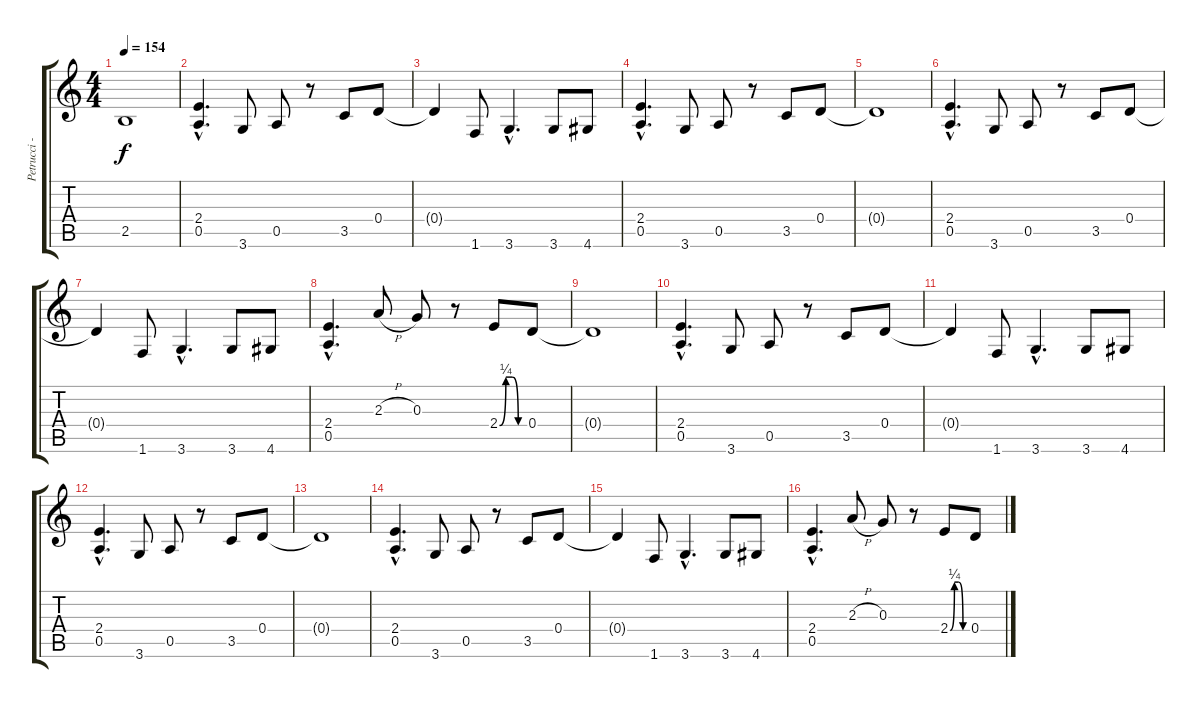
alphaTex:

\track ("Petrucci - Overdriven Guitar" "Petrucci -") {instrument distortionguitar}
\staff {score tabs}
\tuning (E4 B3 G3 D3 A2 E2) {hide}
\ts (4 4)
\tempo 154
\clef g2
\ks c
2.5{t}.1{dy f} |
(2.4{hac} 0.5{hac}).4{d} 3.6.8 0.5.8 r.8 3.5.8 0.4.8 |
0.4{t}.4 1.6.8 3.6{hac}.4{d} 3.6.8 4.6.8 |
(2.4{hac} 0.5{hac}).4{d} 3.6.8 0.5.8 r.8 3.5.8 0.4.8 |
0.4{t}.1 |
(2.4{hac} 0.5{hac}).4{d} 3.6.8 0.5.8 r.8 3.5.8 0.4.8 |
0.4{t}.4 1.6.8 3.6{hac}.4{d} 3.6.8 4.6.8 |
(2.4{hac} 0.5{hac}).4{d} 2.3{h}.8 0.3.8 r.8 2.4{be (custom 0 0 15 1 30 1 45 0 60 0)}.8 0.4.8 |
0.4{t}.1 |
(2.4{hac} 0.5{hac}).4{d} 3.6.8 0.5.8 r.8 3.5.8 0.4.8 |
0.4{t}.4 1.6.8 3.6{hac}.4{d} 3.6.8 4.6.8 |
(2.4{hac} 0.5{hac}).4{d} 3.6.8 0.5.8 r.8 3.5.8 0.4.8 |
0.4{t}.1 |
(2.4{hac} 0.5{hac}).4{d} 3.6.8 0.5.8 r.8 3.5.8 0.4.8 |
0.4{t}.4 1.6.8 3.6{hac}.4{d} 3.6.8 4.6.8 |
(2.4{hac} 0.5{hac}).4{d} 2.3{h}.8 0.3.8 r.8 2.4{be (custom 0 0 15 1 30 1 45 0 60 0)}.8 0.4.8
